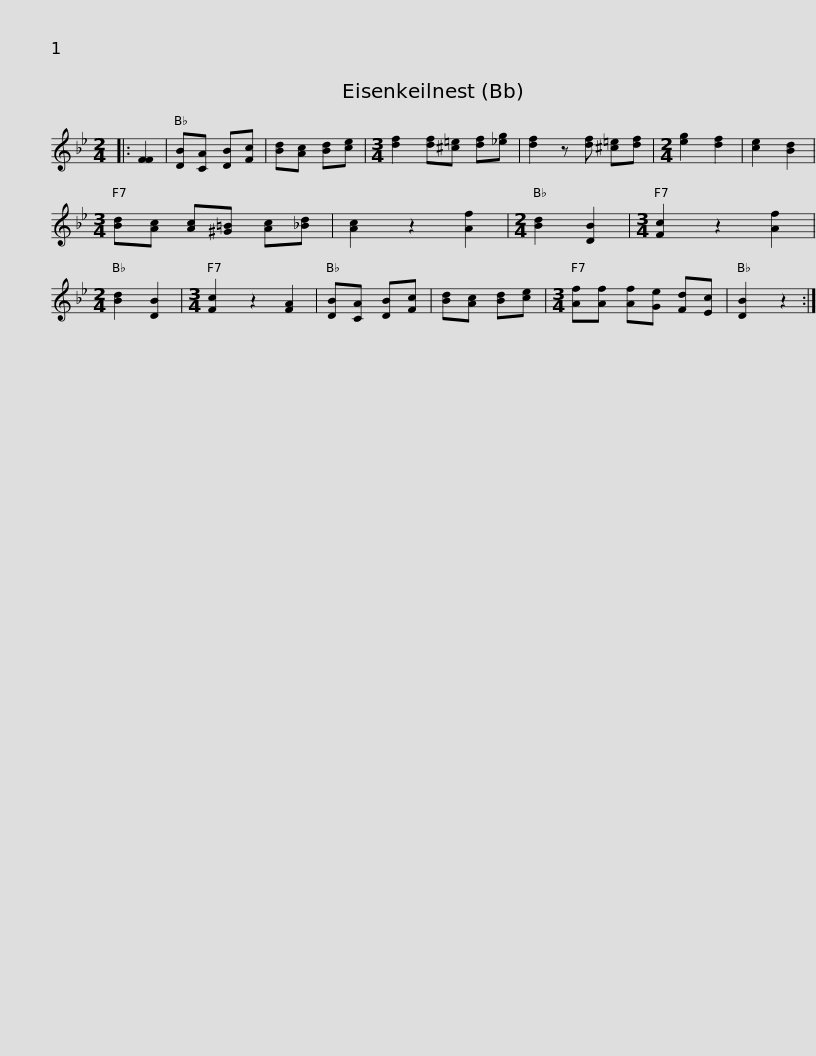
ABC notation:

X:1
L:1/8
M:2/4
I:linebreak $
K:Bb
V:1 treble
V:1
|: [FF]2 | [DB][CA] [DB][Fc] | [Bd][Ac] [Bd][ce] |[M:3/4] [df]2 [df][^c=e] [df][_eg] | [df]2 z [df] [^c=e][df] | %5
[M:2/4] [eg]2 [df]2 | [ce]2 [Bd]2 |[M:3/4] [Bd][Ac] [Ac][^G=B] [Ac][_Bd] |$ [Ac]2 z2 [Af]2 |[M:2/4] [Bd]2 [DB]2 | %10
[M:3/4] [Fc]2 z2 [Af]2 |[M:2/4] [Bd]2 [DB]2 |[M:3/4] [Fc]2 z2 [FA]2 | [DB][CA] [DB][Fc] | [Bd][Ac] [Bd][ce] | %15
[M:3/4] [Af][Af] [Af][Ge] [Fd][Ec] | [DB]2 z2 :| %17
